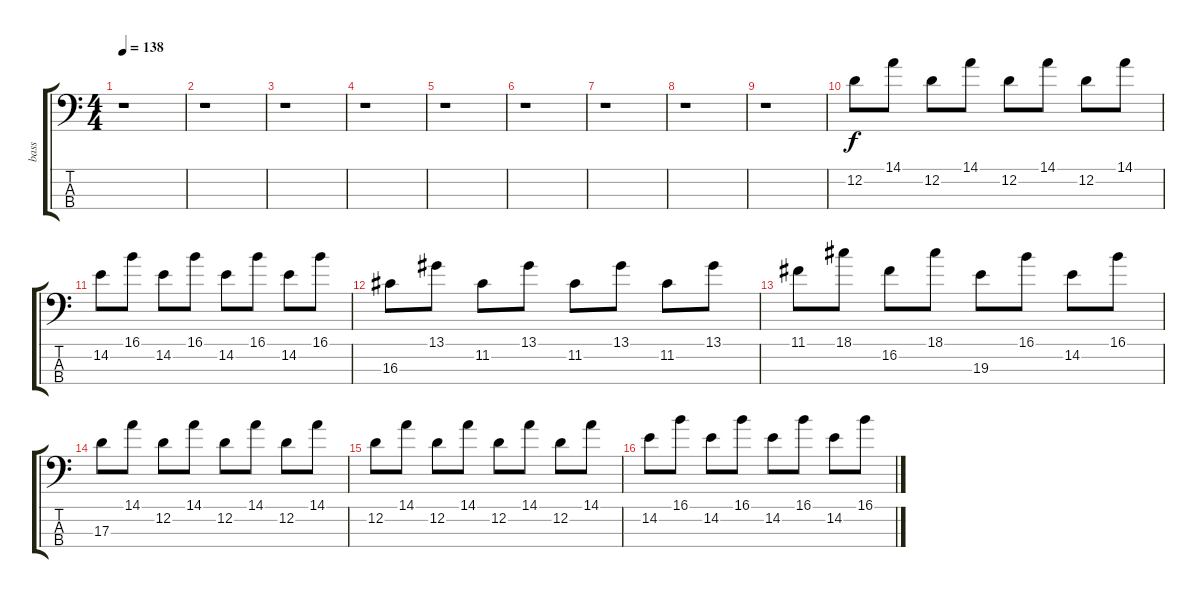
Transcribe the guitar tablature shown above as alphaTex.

\track ("bass" "bass") {instrument electricbassfinger}
\staff {score tabs}
\tuning (G2 D2 A1 E1) {hide}
\ts (4 4)
\tempo 138
\clef f4
\ks c
r.1{dy f} |
r.1 |
r.1 |
r.1 |
r.1 |
r.1 |
r.1 |
r.1 |
r.1 |
12.2.8 14.1.8 12.2.8 14.1.8 12.2.8 14.1.8 12.2.8 14.1.8 |
14.2.8 16.1.8 14.2.8 16.1.8 14.2.8 16.1.8 14.2.8 16.1.8 |
16.3.8 13.1.8 11.2.8 13.1.8 11.2.8 13.1.8 11.2.8 13.1.8 |
11.1.8 18.1.8 16.2.8 18.1.8 19.3.8 16.1.8 14.2.8 16.1.8 |
17.3.8 14.1.8 12.2.8 14.1.8 12.2.8 14.1.8 12.2.8 14.1.8 |
12.2.8 14.1.8 12.2.8 14.1.8 12.2.8 14.1.8 12.2.8 14.1.8 |
14.2.8 16.1.8 14.2.8 16.1.8 14.2.8 16.1.8 14.2.8 16.1.8
